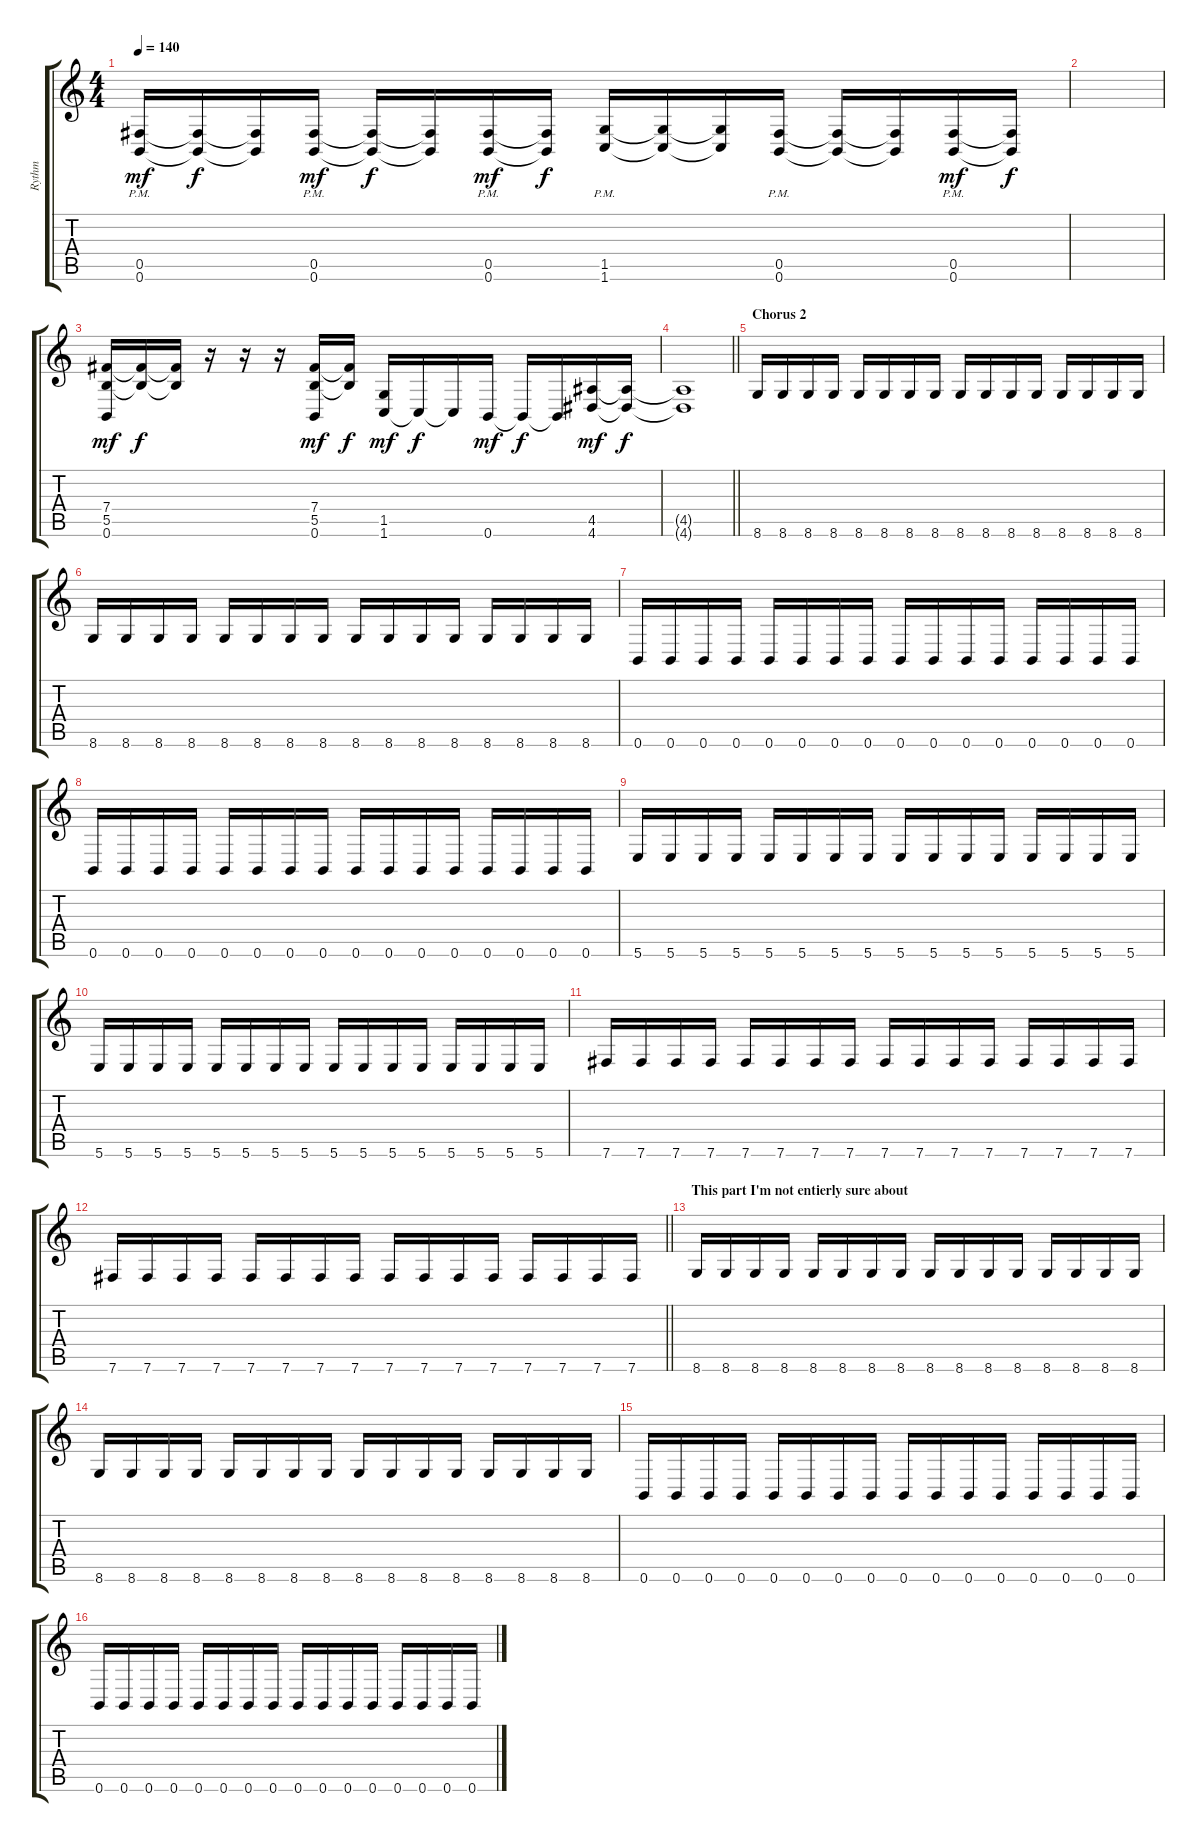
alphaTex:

\track ("Rythm" "Rythm") {instrument distortionguitar}
\staff {score tabs}
\tuning (Db4 Ab3 E3 B2 Gb2 B1) {hide}
\ts (4 4)
\tempo 140
\clef g2
\ks c
(0.5{pm} 0.6{pm}).16{dy mf} (0.5{t} 0.6{t}).16{dy f} (0.5{t} 0.6{t}).16 (0.5{pm} 0.6{pm}).16{dy mf} (0.5{t} 0.6{t}).16{dy f} (0.5{t} 0.6{t}).16 (0.5{pm} 0.6{pm}).16{dy mf} (0.5{t} 0.6{t}).16{dy f} (1.5{pm} 1.6{pm}).16 (1.5{t} 1.6{t}).16 (1.5{t} 1.6{t}).16 (0.5{pm} 0.6{pm}).16 (0.5{t} 0.6{t}).16 (0.5{t} 0.6{t}).16 (0.5{pm} 0.6{pm}).16{dy mf} (0.5{t} 0.6{t}).16{dy f} |
|
(7.4 5.5 0.6).16{dy mf} (7.4{t} 5.5{t}).16{dy f} (7.4{t} 5.5{t}).16 r.16 r.16 r.16 (7.4 5.5 0.6).16{dy mf} (7.4{t} 5.5{t}).16{dy f} (1.5 1.6).16{dy mf} 1.6{t}.16{dy f} 1.6{t}.16 0.6.16{dy mf} 0.6{t}.16{dy f} 0.6{t}.16 (4.5 4.6).16{dy mf} (4.5{t} 4.6{t}).16{dy f} |
\barLineRight lightlight
(4.5{t} 4.6{t}).1 |
\section ("" "Chorus 2")
8.6.16 8.6.16 8.6.16 8.6.16 8.6.16 8.6.16 8.6.16 8.6.16 8.6.16 8.6.16 8.6.16 8.6.16 8.6.16 8.6.16 8.6.16 8.6.16 |
8.6.16 8.6.16 8.6.16 8.6.16 8.6.16 8.6.16 8.6.16 8.6.16 8.6.16 8.6.16 8.6.16 8.6.16 8.6.16 8.6.16 8.6.16 8.6.16 |
0.6.16 0.6.16 0.6.16 0.6.16 0.6.16 0.6.16 0.6.16 0.6.16 0.6.16 0.6.16 0.6.16 0.6.16 0.6.16 0.6.16 0.6.16 0.6.16 |
0.6.16 0.6.16 0.6.16 0.6.16 0.6.16 0.6.16 0.6.16 0.6.16 0.6.16 0.6.16 0.6.16 0.6.16 0.6.16 0.6.16 0.6.16 0.6.16 |
5.6.16 5.6.16 5.6.16 5.6.16 5.6.16 5.6.16 5.6.16 5.6.16 5.6.16 5.6.16 5.6.16 5.6.16 5.6.16 5.6.16 5.6.16 5.6.16 |
5.6.16 5.6.16 5.6.16 5.6.16 5.6.16 5.6.16 5.6.16 5.6.16 5.6.16 5.6.16 5.6.16 5.6.16 5.6.16 5.6.16 5.6.16 5.6.16 |
7.6.16 7.6.16 7.6.16 7.6.16 7.6.16 7.6.16 7.6.16 7.6.16 7.6.16 7.6.16 7.6.16 7.6.16 7.6.16 7.6.16 7.6.16 7.6.16 |
\barLineRight lightlight
7.6.16 7.6.16 7.6.16 7.6.16 7.6.16 7.6.16 7.6.16 7.6.16 7.6.16 7.6.16 7.6.16 7.6.16 7.6.16 7.6.16 7.6.16 7.6.16 |
\section ("" "This part I'm not entierly sure about")
8.6.16 8.6.16 8.6.16 8.6.16 8.6.16 8.6.16 8.6.16 8.6.16 8.6.16 8.6.16 8.6.16 8.6.16 8.6.16 8.6.16 8.6.16 8.6.16 |
8.6.16 8.6.16 8.6.16 8.6.16 8.6.16 8.6.16 8.6.16 8.6.16 8.6.16 8.6.16 8.6.16 8.6.16 8.6.16 8.6.16 8.6.16 8.6.16 |
0.6.16 0.6.16 0.6.16 0.6.16 0.6.16 0.6.16 0.6.16 0.6.16 0.6.16 0.6.16 0.6.16 0.6.16 0.6.16 0.6.16 0.6.16 0.6.16 |
0.6.16 0.6.16 0.6.16 0.6.16 0.6.16 0.6.16 0.6.16 0.6.16 0.6.16 0.6.16 0.6.16 0.6.16 0.6.16 0.6.16 0.6.16 0.6.16
